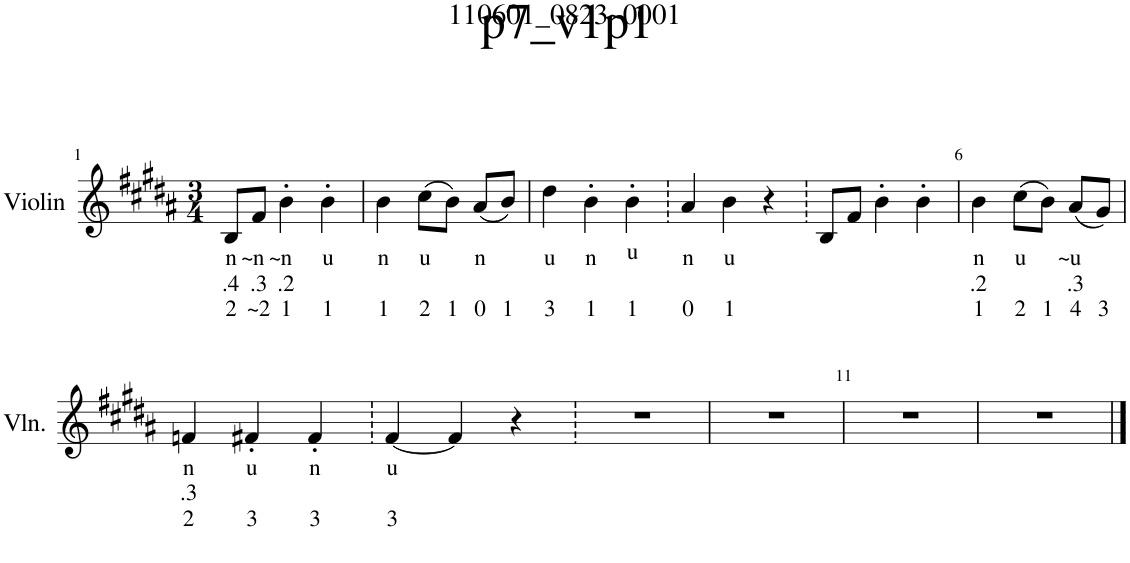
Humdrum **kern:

**kern	**text	**text	**text
*part1	*part1	*part1	*part1
*staff1	*staff1	*staff1	*staff1
*I"Violin	*	*	*
*I'Vln.	*	*	*
*clefG2	*	*	*
*k[f#c#g#d#a#]	*	*	*
*M3/4	*	*	*
=1	=1	=1	=1
!	!LO:LY:b	!LO:LY:b	!LO:LY:b
8B/L	n	.4	2
!	!LO:LY:b	!LO:LY:b	!LO:LY:b
8f#/J	~n	.3	~2
!	!LO:LY:b	!LO:LY:b	!LO:LY:b
4b'\	~n	.2	1
!	!LO:LY:b	!	!LO:LY:b
4b'\	u	.	1
=2	=2	=2	=2
!	!LO:LY:b	!	!LO:LY:b
4b\	n	.	1
!	!LO:LY:b	!	!LO:LY:b
(8cc#\L	u	.	2
!	!	!	!LO:LY:b
8b\J)	.	.	1
!	!LO:LY:b	!	!LO:LY:b
(8a#/L	n	.	0
!	!	!	!LO:LY:b
8b/J)	.	.	1
=3	=3	=3	=3
!	!LO:LY:b	!	!LO:LY:b
4dd#\	u	.	3
!	!LO:LY:b	!	!LO:LY:b
4b'\	n	.	1
!	!	!LO:LY:b	!LO:LY:b
4b'\	.	u	1
=4	=4	=4	=4
!	!LO:LY:b	!	!LO:LY:b
4a#/	n	.	0
!	!LO:LY:b	!	!LO:LY:b
4b\	u	.	1
4r	.	.	.
=5	=5	=5	=5
8B/L	.	.	.
8f#/J	.	.	.
4b'\	.	.	.
4b'\	.	.	.
=6	=6	=6	=6
!	!LO:LY:b	!LO:LY:b	!LO:LY:b
4b\	n	.2	1
!	!LO:LY:b	!	!LO:LY:b
(8cc#\L	u	.	2
!	!	!	!LO:LY:b
8b\J)	.	.	1
!	!LO:LY:b	!LO:LY:b	!LO:LY:b
(8a#/L	~u	.3	4
!	!	!	!LO:LY:b
8g#/J)	.	.	3
!!LO:LB:g=z
=7	=7	=7	=7
!	!LO:LY:b	!LO:LY:b	!LO:LY:b
4fn/	n	.3	2
!	!LO:LY:b	!	!LO:LY:b
4f#X'/	u	.	3
!	!LO:LY:b	!	!LO:LY:b
4f#'/	n	.	3
=8	=8	=8	=8
!	!LO:LY:b	!	!LO:LY:b
[4f#/	u	.	3
4f#/]	.	.	.
4r	.	.	.
=9	=9	=9	=9
2.r	.	.	.
=10	=10	=10	=10
2.r	.	.	.
=11	=11	=11	=11
2.r	.	.	.
=12	=12	=12	=12
2.r	.	.	.
==	==	==	==
*-	*-	*-	*-
